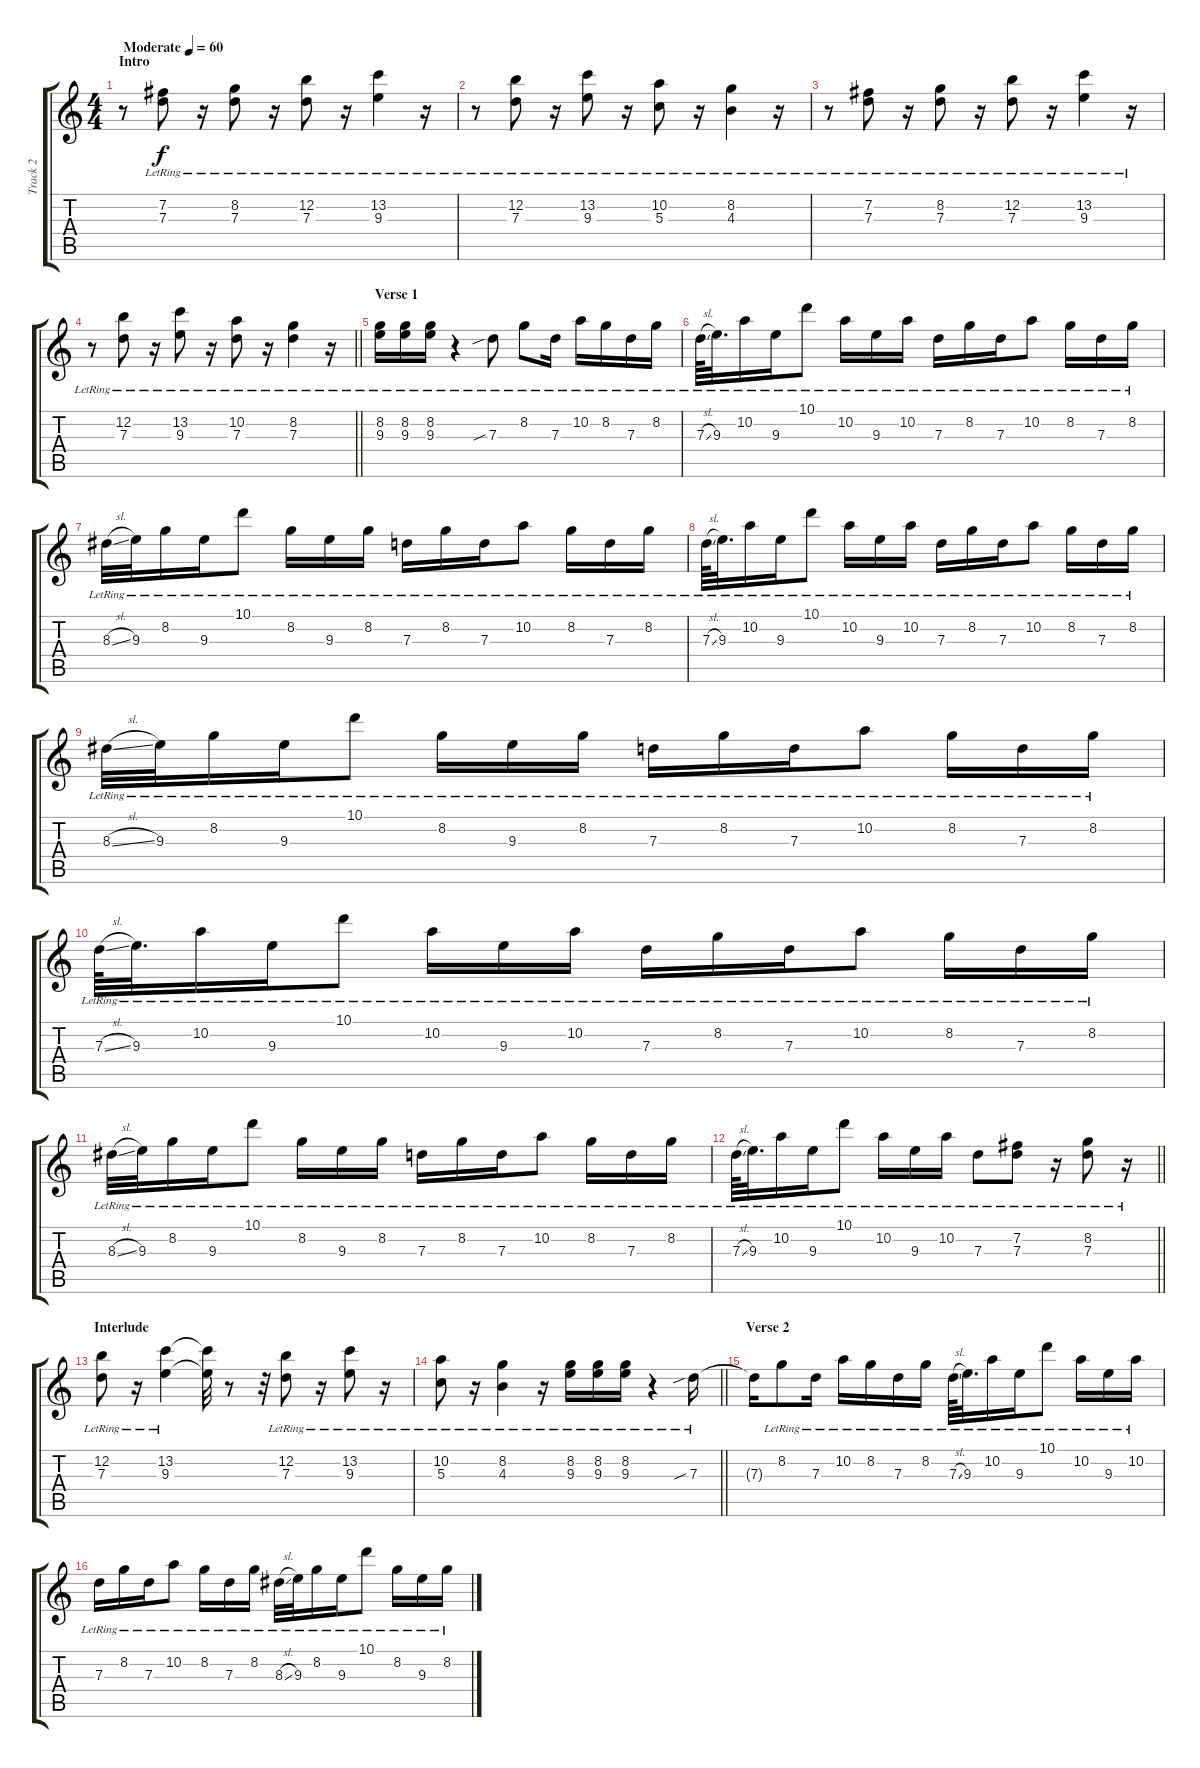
\track ("Track 2" "Track 2") {instrument electricguitarjazz}
\staff {score tabs}
\tuning (E4 B3 G3 D3 A2 E2) {hide}
\ts (4 4)
\section ("" "Intro")
\tempo (60 "Moderate")
\clef g2
\ks c
r.8{dy f instrument electricguitarjazz} (7.2{lr} 7.3{lr}).8 r.16 (8.2{lr} 7.3{lr}).8 r.16 (12.2{lr} 7.3{lr}).8 r.16 (13.2{lr} 9.3{lr}).4 r.16 |
r.8 (12.2{lr} 7.3{lr}).8 r.16 (13.2{lr} 9.3{lr}).8 r.16 (10.2{lr} 5.3{lr}).8 r.16 (8.2{lr} 4.3{lr}).4 r.16 |
r.8 (7.2{lr} 7.3{lr}).8 r.16 (8.2{lr} 7.3{lr}).8 r.16 (12.2{lr} 7.3{lr}).8 r.16 (13.2{lr} 9.3{lr}).4 r.16 |
\barLineRight lightlight
r.8 (12.2{lr} 7.3{lr}).8 r.16 (13.2{lr} 9.3{lr}).8 r.16 (10.2{lr} 7.3{lr}).8 r.16 (8.2{lr} 7.3{lr}).4 r.16 |
\section ("" "Verse 1")
(8.2{lr} 9.3{lr}).16 (8.2{lr} 9.3{lr}).16 (8.2{lr} 9.3{lr}).16 r.4 7.3{sib lr}.8 8.2{lr}.8 7.3{lr}.16 10.2{lr}.16 8.2{lr}.16 7.3{lr}.16 8.2{lr}.16 |
7.3{sl lr}.64 9.3{lr}.32{d} 10.2{lr}.16 9.3{lr}.16 10.1{lr}.8 10.2{lr}.16 9.3{lr}.16 10.2{lr}.16 7.3{lr}.16 8.2{lr}.16 7.3{lr}.16 10.2{lr}.8 8.2{lr}.16 7.3{lr}.16 8.2{lr}.16 |
8.3{sl lr}.32 9.3{lr}.32 8.2{lr}.16 9.3{lr}.16 10.1{lr}.8 8.2{lr}.16 9.3{lr}.16 8.2{lr}.16 7.3{lr}.16 8.2{lr}.16 7.3{lr}.16 10.2{lr}.8 8.2{lr}.16 7.3{lr}.16 8.2{lr}.16 |
7.3{sl lr}.64 9.3{lr}.32{d} 10.2{lr}.16 9.3{lr}.16 10.1{lr}.8 10.2{lr}.16 9.3{lr}.16 10.2{lr}.16 7.3{lr}.16 8.2{lr}.16 7.3{lr}.16 10.2{lr}.8 8.2{lr}.16 7.3{lr}.16 8.2{lr}.16 |
8.3{sl lr}.32 9.3{lr}.32 8.2{lr}.16 9.3{lr}.16 10.1{lr}.8 8.2{lr}.16 9.3{lr}.16 8.2{lr}.16 7.3{lr}.16 8.2{lr}.16 7.3{lr}.16 10.2{lr}.8 8.2{lr}.16 7.3{lr}.16 8.2{lr}.16 |
7.3{sl lr}.64 9.3{lr}.32{d} 10.2{lr}.16 9.3{lr}.16 10.1{lr}.8 10.2{lr}.16 9.3{lr}.16 10.2{lr}.16 7.3{lr}.16 8.2{lr}.16 7.3{lr}.16 10.2{lr}.8 8.2{lr}.16 7.3{lr}.16 8.2{lr}.16 |
8.3{sl lr}.32 9.3{lr}.32 8.2{lr}.16 9.3{lr}.16 10.1{lr}.8 8.2{lr}.16 9.3{lr}.16 8.2{lr}.16 7.3{lr}.16 8.2{lr}.16 7.3{lr}.16 10.2{lr}.8 8.2{lr}.16 7.3{lr}.16 8.2{lr}.16 |
\barLineRight lightlight
7.3{sl lr}.64 9.3{lr}.32{d} 10.2{lr}.16 9.3{lr}.16 10.1{lr}.8 10.2{lr}.16 9.3{lr}.16 10.2{lr}.16 7.3{lr}.8 (7.2{lr} 7.3{lr}).8 r.16 (8.2{lr} 7.3{lr}).8 r.16 |
\section ("" "Interlude")
(12.2{lr} 7.3{lr}).8 r.16 (13.2{lr} 9.3{lr}).4 (13.2{t} 9.3{t}).32 r.8 r.32 (12.2{lr} 7.3{lr}).8 r.16 (13.2{lr} 9.3{lr}).8 r.16 |
\barLineRight lightlight
(10.2{lr} 5.3{lr}).8 r.16 (8.2{lr} 4.3{lr}).4 r.16 (8.2{lr} 9.3{lr}).16 (8.2{lr} 9.3{lr}).16 (8.2{lr} 9.3{lr}).16 r.4 7.3{sib lr}.16 |
\section ("" "Verse 2")
7.3{t}.16 8.2{lr}.8 7.3{lr}.16 10.2{lr}.16 8.2{lr}.16 7.3{lr}.16 8.2{lr}.16 7.3{sl lr}.64 9.3{lr}.32{d} 10.2{lr}.16 9.3{lr}.16 10.1{lr}.8 10.2{lr}.16 9.3{lr}.16 10.2{lr}.16 |
7.3{lr}.16 8.2{lr}.16 7.3{lr}.16 10.2{lr}.8 8.2{lr}.16 7.3{lr}.16 8.2{lr}.16 8.3{sl lr}.32 9.3{lr}.32 8.2{lr}.16 9.3{lr}.16 10.1{lr}.8 8.2{lr}.16 9.3{lr}.16 8.2{lr}.16
